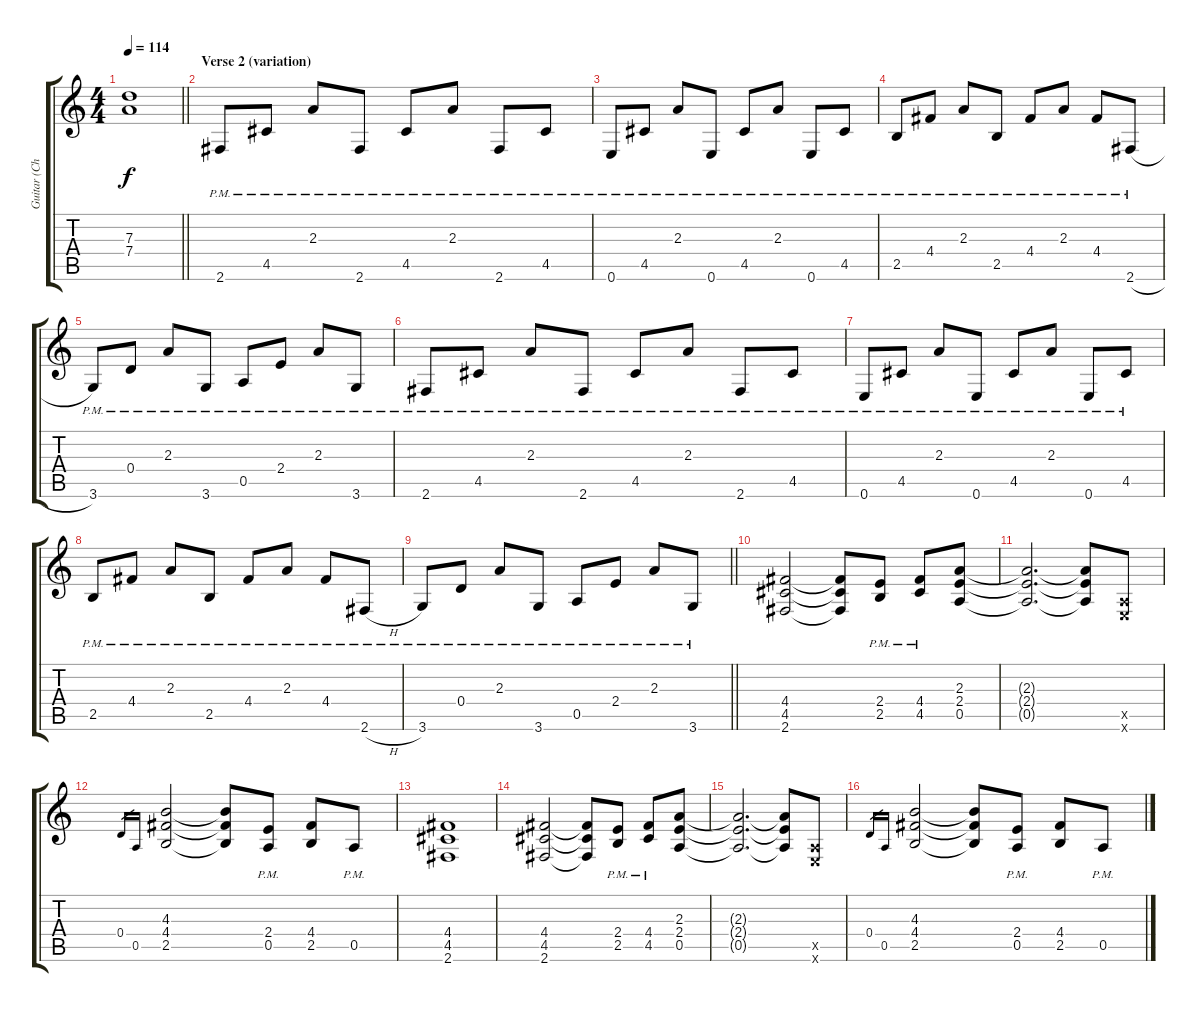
\track ("Guitar (Chris)" "Guitar (Ch") {instrument electricguitarclean}
\staff {score tabs}
\tuning (E4 B3 G3 D3 A2 E2) {hide}
\ts (4 4)
\tempo 114
\clef g2
\barLineRight lightlight
\ks c
(7.3 7.4).1{dy f} |
\section ("" "Verse 2 (variation)")
2.6{pm}.8{volume 14} 4.5{pm}.8 2.3{pm}.8 2.6{pm}.8 4.5{pm}.8 2.3{pm}.8 2.6{pm}.8 4.5{pm}.8 |
0.6{pm}.8 4.5{pm}.8 2.3{pm}.8 0.6{pm}.8 4.5{pm}.8 2.3{pm}.8 0.6{pm}.8 4.5{pm}.8 |
2.5{pm}.8 4.4{pm}.8 2.3{pm}.8 2.5{pm}.8 4.4{pm}.8 2.3{pm}.8 4.4{pm}.8 2.6{h pm}.8 |
3.6{pm}.8 0.4{pm}.8 2.3{pm}.8 3.6{pm}.8 0.5{pm}.8 2.4{pm}.8 2.3{pm}.8 3.6{pm}.8 |
2.6{pm}.8 4.5{pm}.8 2.3{pm}.8 2.6{pm}.8 4.5{pm}.8 2.3{pm}.8 2.6{pm}.8 4.5{pm}.8 |
0.6{pm}.8 4.5{pm}.8 2.3{pm}.8 0.6{pm}.8 4.5{pm}.8 2.3{pm}.8 0.6{pm}.8 4.5{pm}.8 |
2.5{pm}.8 4.4{pm}.8 2.3{pm}.8 2.5{pm}.8 4.4{pm}.8 2.3{pm}.8 4.4{pm}.8 2.6{h pm}.8 |
\barLineRight lightlight
3.6{pm}.8 0.4{pm}.8 2.3{pm}.8 3.6{pm}.8 0.5{pm}.8 2.4{pm}.8 2.3{pm}.8 3.6{pm}.8 |
\section ("" "")
(4.4 4.5 2.6).2 (4.4{t} 4.5{t} 2.6{t}).8 (2.4{pm} 2.5{pm}).8 (4.4{pm} 4.5{pm}).8 (2.3 2.4 0.5).8 |
(2.3{t} 2.4{t} 0.5{t}).2{d} (2.3{t} 2.4{t} 0.5{t}).8 (0.5{x} 0.6{x}).8 |
0.4.16{gr} 0.5.16{gr} (4.3 4.4 2.5).2 (4.3{t} 4.4{t} 2.5{t}).8 (2.4 0.5{pm}).8 (4.4 2.5).8 0.5{pm}.8 |
(4.4 4.5 2.6).1 |
(4.4 4.5 2.6).2 (4.4{t} 4.5{t} 2.6{t}).8 (2.4{pm} 2.5{pm}).8 (4.4{pm} 4.5{pm}).8 (2.3 2.4 0.5).8 |
(2.3{t} 2.4{t} 0.5{t}).2{d} (2.3{t} 2.4{t} 0.5{t}).8 (0.5{x} 0.6{x}).8 |
0.4.16{gr} 0.5.16{gr} (4.3 4.4 2.5).2 (4.3{t} 4.4{t} 2.5{t}).8 (2.4 0.5{pm}).8 (4.4 2.5).8 0.5{pm}.8
